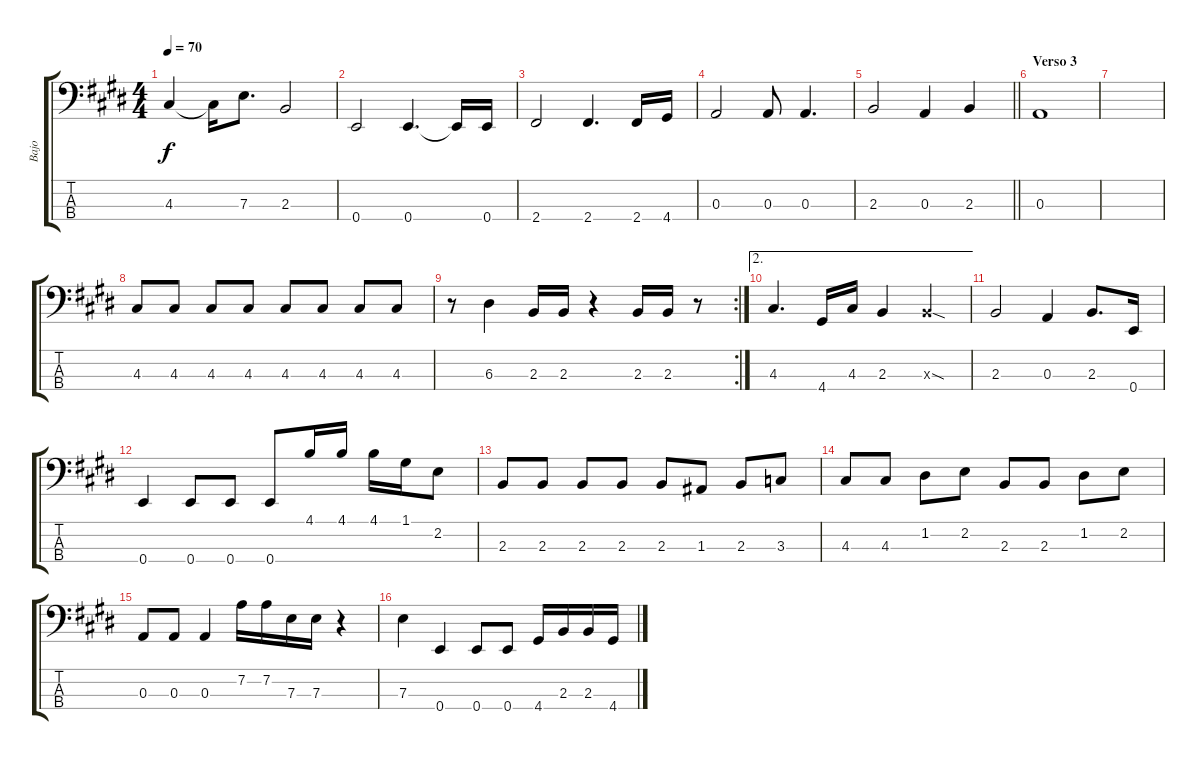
\track ("Bajo" "Bajo") {instrument electricbassfinger}
\staff {score tabs}
\tuning (G2 D2 A1 E1) {hide}
\ts (4 4)
\tempo 70
\clef f4
\ks e
4.3.4{dy f} 4.3{t}.16 7.3.8{d} 2.3.2 |
0.4.2 0.4.4{d} 0.4{t}.16 0.4.16 |
2.4.2 2.4.4{d} 2.4.16 4.4.16 |
0.3.2 0.3.8 0.3.4{d} |
\barLineRight lightlight
2.3.2 0.3.4 2.3.4 |
\section ("" "Verso 3")
0.3.1 |
|
4.3.8 4.3.8 4.3.8 4.3.8 4.3.8 4.3.8 4.3.8 4.3.8 |
\rc 2
r.8 6.3.4 2.3.16 2.3.16 r.4 2.3.16 2.3.16 r.8 |
\ae 2
4.3.4{d} 4.4.16 4.3.16 2.3.4 2.3{sod x}.4 |
2.3.2 0.3.4 2.3.8{d} 0.4.16 |
0.4.4 0.4.8 0.4.8 0.4.8 4.1.16 4.1.16 4.1.16 1.1.16 2.2.8 |
2.3.8 2.3.8 2.3.8 2.3.8 2.3.8 1.3.8 2.3.8 3.3.8 |
4.3.8 4.3.8 1.2.8 2.2.8 2.3.8 2.3.8 1.2.8 2.2.8 |
0.3.8 0.3.8 0.3.4 7.2.16 7.2.16 7.3.16 7.3.16 r.4 |
7.3.4 0.4.4 0.4.8 0.4.8 4.4.16 2.3.16 2.3.16 4.4.16
